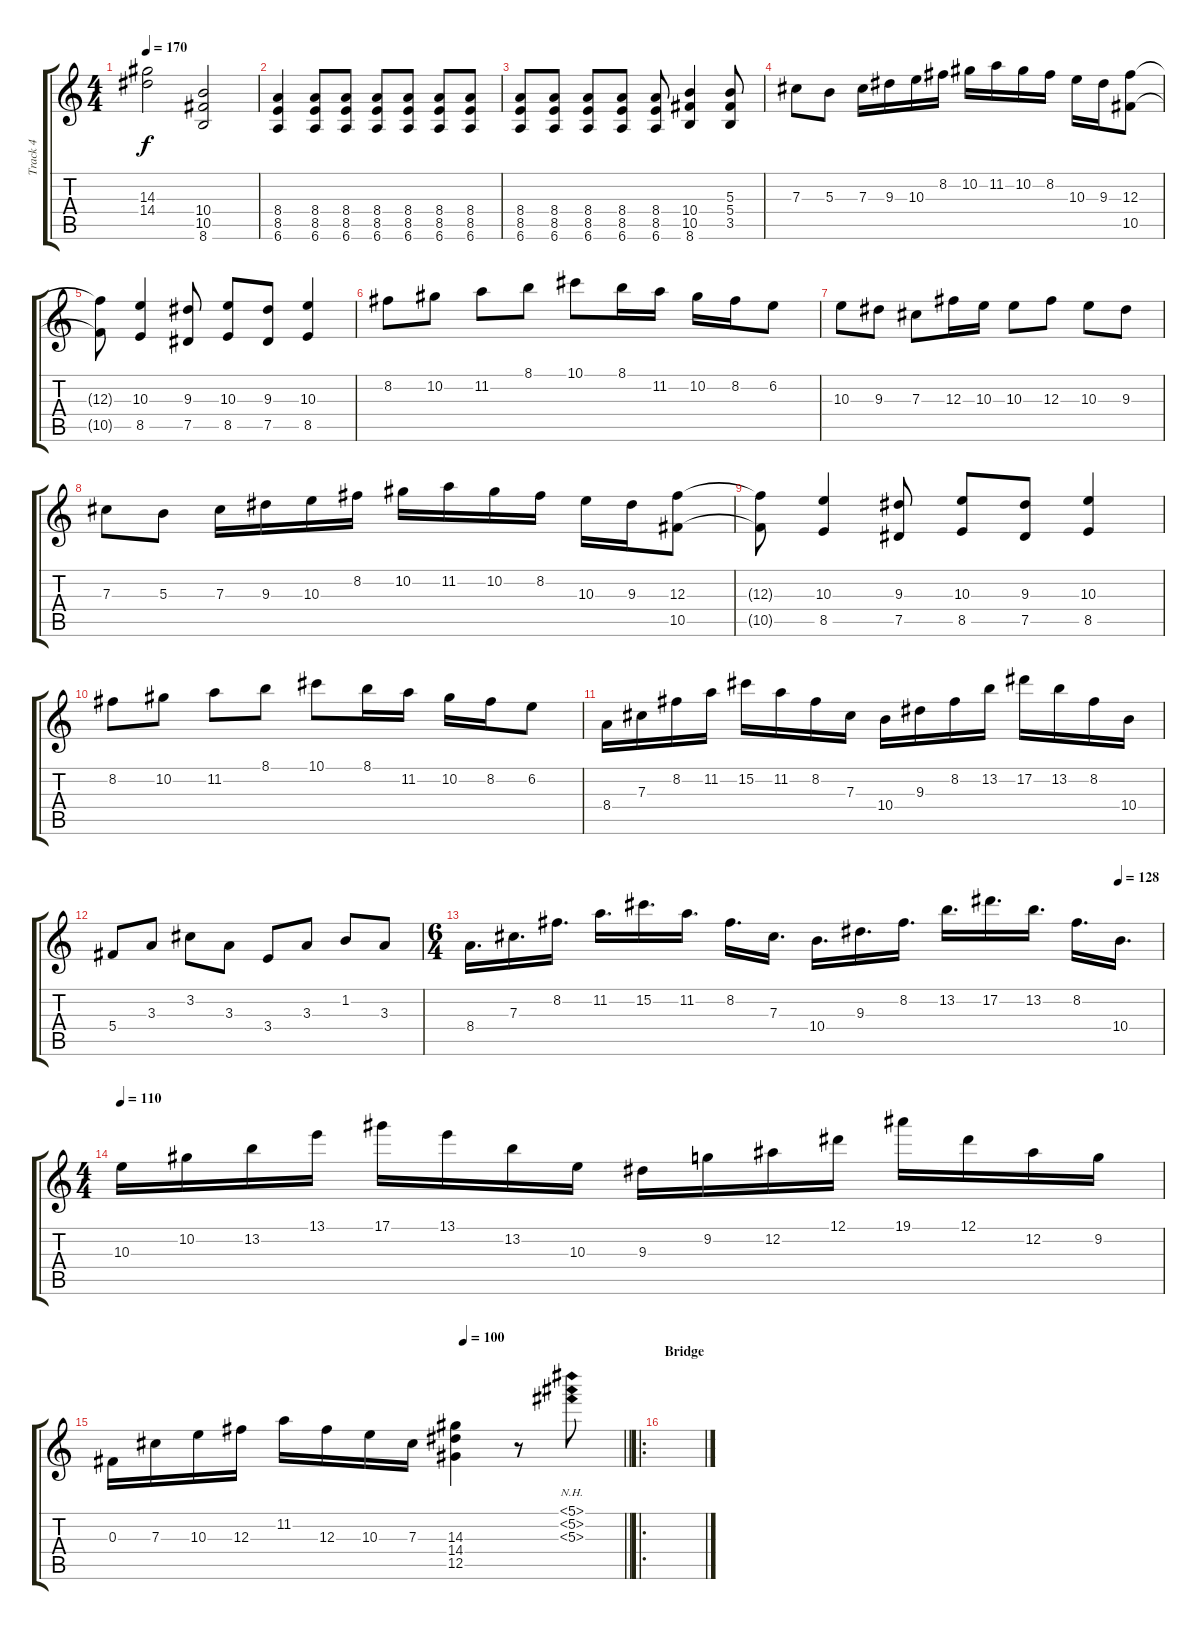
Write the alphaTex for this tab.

\track ("Track 4" "Track 4") {instrument overdrivenguitar}
\staff {score tabs}
\tuning (Eb4 Bb3 Gb3 Db3 Ab2 Eb2) {hide}
\ts (4 4)
\tempo 170
\clef g2
\ks c
(14.3 14.4).2{dy f} (10.4 10.5 8.6).2 |
(8.4 8.5 6.6).4 (8.4 8.5 6.6).8 (8.4 8.5 6.6).8 (8.4 8.5 6.6).8 (8.4 8.5 6.6).8 (8.4 8.5 6.6).8 (8.4 8.5 6.6).8 |
(8.4 8.5 6.6).8 (8.4 8.5 6.6).8 (8.4 8.5 6.6).8 (8.4 8.5 6.6).8 (8.4 8.5 6.6).8 (10.4 10.5 8.6).4 (5.3 5.4 3.5).8 |
7.3.8 5.3.8 7.3.16 9.3.16 10.3.16 8.2.16 10.2.16 11.2.16 10.2.16 8.2.16 10.3.16 9.3.16 (12.3 10.5).8 |
(12.3{t} 10.5{t}).8 (10.3 8.5).4 (9.3 7.5).8 (10.3 8.5).8 (9.3 7.5).8 (10.3 8.5).4 |
8.2.8 10.2.8 11.2.8 8.1.8 10.1.8 8.1.16 11.2.16 10.2.16 8.2.16 6.2.8 |
10.3.8 9.3.8 7.3.8 12.3.16 10.3.16 10.3.8 12.3.8 10.3.8 9.3.8 |
7.3.8 5.3.8 7.3.16 9.3.16 10.3.16 8.2.16 10.2.16 11.2.16 10.2.16 8.2.16 10.3.16 9.3.16 (12.3 10.5).8 |
(12.3{t} 10.5{t}).8 (10.3 8.5).4 (9.3 7.5).8 (10.3 8.5).8 (9.3 7.5).8 (10.3 8.5).4 |
8.2.8 10.2.8 11.2.8 8.1.8 10.1.8 8.1.16 11.2.16 10.2.16 8.2.16 6.2.8 |
8.4.16 7.3.16 8.2.16 11.2.16 15.2.16 11.2.16 8.2.16 7.3.16 10.4.16 9.3.16 8.2.16 13.2.16 17.2.16 13.2.16 8.2.16 10.4.16 |
5.4.8 3.3.8 3.2.8 3.3.8 3.4.8 3.3.8 1.2.8 3.3.8 |
\ts (6 4)
\tempo (128 0.9375)
8.4.16{d} 7.3.16{d} 8.2.16{d} 11.2.16{d} 15.2.16{d} 11.2.16{d} 8.2.16{d} 7.3.16{d} 10.4.16{d} 9.3.16{d} 8.2.16{d} 13.2.16{d} 17.2.16{d} 13.2.16{d} 8.2.16{d} 10.4.16{d} |
\ts (4 4)
\tempo 110
10.3.16 10.2.16 13.2.16 13.1.16 17.1.16 13.1.16 13.2.16 10.3.16 9.3.16 9.2.16 12.2.16 12.1.16 19.1.16 12.1.16 12.2.16 9.2.16 |
\tempo (100 0.6875)
\barLineRight lightlight
0.3.16 7.3.16 10.3.16 12.3.16 11.2.16 12.3.16 10.3.16 7.3.16 (14.3 14.4 12.5).4 r.8 (5.1{nh} 5.2{nh} 5.3{nh}).8 |
\ro
\section ("" "Bridge")
